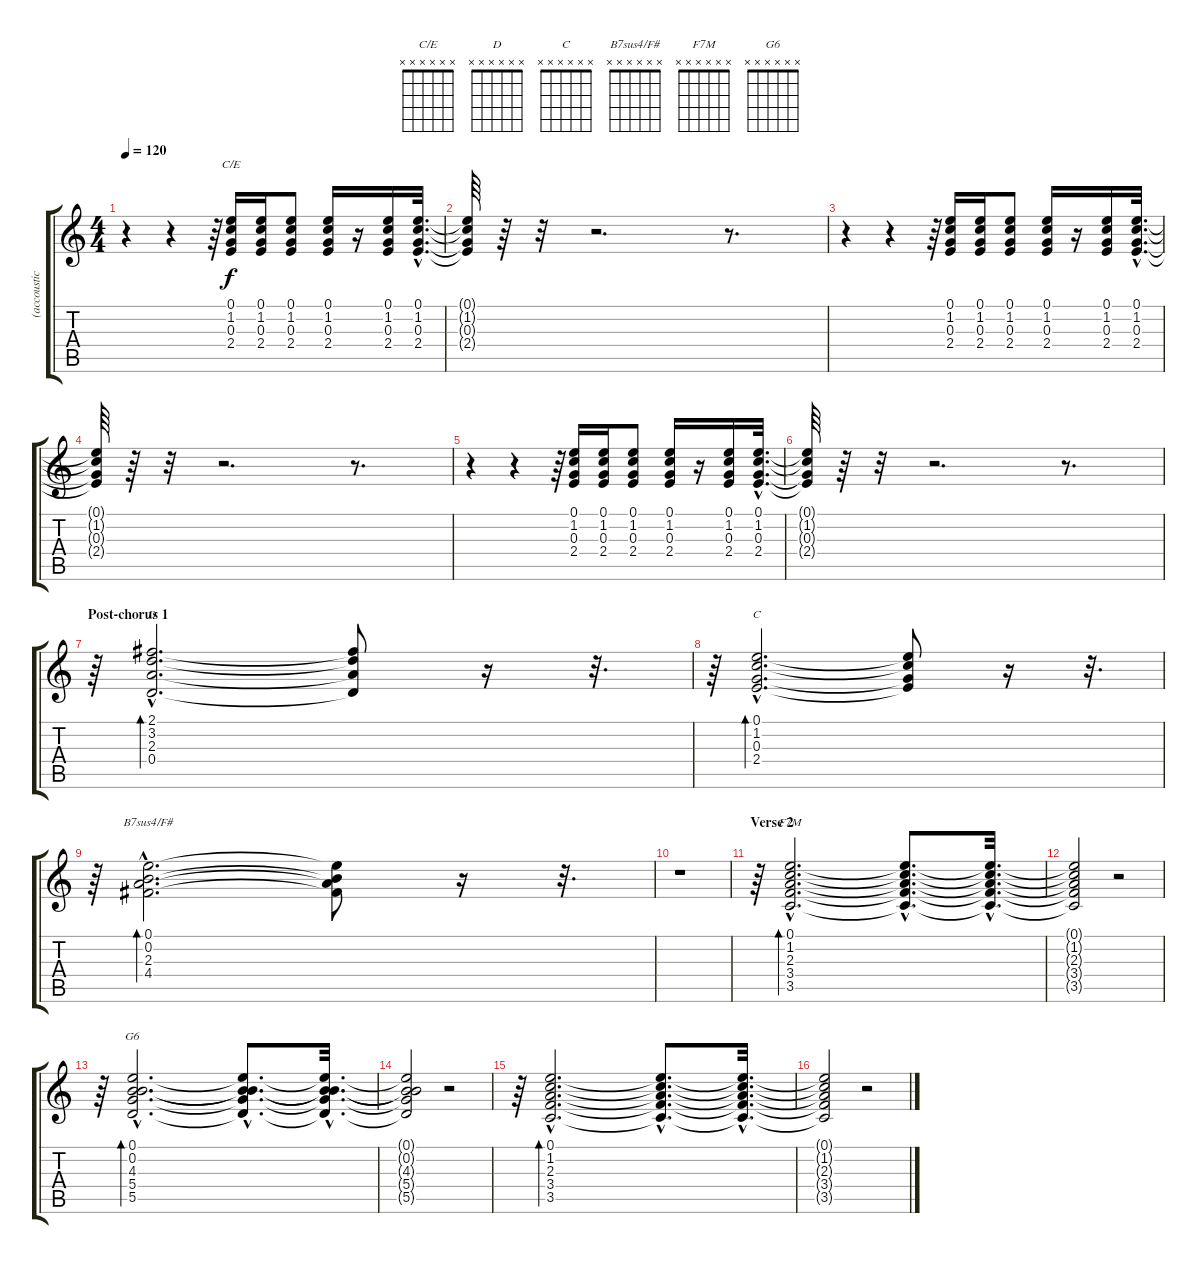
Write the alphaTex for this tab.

\track ("(accoustic stereo fx)" "(accoustic") {instrument acousticguitarsteel}
\staff {score tabs}
\tuning (E4 B3 G3 D3 A2 E2) {hide}
\chord ("C/E" x x x x x x)
\chord ("D" x x x x x x)
\chord ("C" x x x x x x)
\chord ("B7sus4/F#" x x x x x x)
\chord ("F7M" x x x x x x)
\chord ("G6" x x x x x x)
\ts (4 4)
\tempo 120
\clef g2
\ks c
r.4{dy f} r.4 r.64 (0.1 1.2 0.3 2.4).16{ch "C/E"} (0.1 1.2 0.3 2.4).16 (0.1 1.2 0.3 2.4).8 (0.1 1.2 0.3 2.4).16 r.16 (0.1 1.2 0.3 2.4).16 (0.1{hac} 1.2{hac} 0.3{hac} 2.4{hac}).32{d} |
(0.1{t} 1.2{t} 0.3{t} 2.4{t}).64 r.64 r.32 r.2{d} r.8{d} |
r.4 r.4 r.64 (0.1 1.2 0.3 2.4).16 (0.1 1.2 0.3 2.4).16 (0.1 1.2 0.3 2.4).8 (0.1 1.2 0.3 2.4).16 r.16 (0.1 1.2 0.3 2.4).16 (0.1{hac} 1.2{hac} 0.3{hac} 2.4{hac}).32{d} |
(0.1{t} 1.2{t} 0.3{t} 2.4{t}).64 r.64 r.32 r.2{d} r.8{d} |
r.4 r.4 r.64 (0.1 1.2 0.3 2.4).16 (0.1 1.2 0.3 2.4).16 (0.1 1.2 0.3 2.4).8 (0.1 1.2 0.3 2.4).16 r.16 (0.1 1.2 0.3 2.4).16 (0.1{hac} 1.2{hac} 0.3{hac} 2.4{hac}).32{d} |
(0.1{t} 1.2{t} 0.3{t} 2.4{t}).64 r.64 r.32 r.2{d} r.8{d} |
\section ("" "Post-chorus 1")
r.64 (2.1{hac} 3.2{hac} 2.3{hac} 0.4{hac}).2{d bd 240 ch "D"} (2.1{t} 3.2{t} 2.3{t} 0.4{t}).8 r.16 r.32{d} |
r.64 (0.1{hac} 1.2{hac} 0.3{hac} 2.4{hac}).2{d bd 240 ch "C"} (0.1{t} 1.2{t} 0.3{t} 2.4{t}).8 r.16 r.32{d} |
r.64 (0.1{hac} 0.2{hac} 2.3{hac} 4.4{hac}).2{d bd 240 ch "B7sus4/F#"} (0.1{t} 0.2{t} 2.3{t} 4.4{t}).8 r.16 r.32{d} |
r.1 |
\section ("" "Verse 2")
r.64 (0.1{hac} 1.2{hac} 2.3{hac} 3.4{hac} 3.5{hac}).2{d bd 240 ch "F7M"} (0.1{hac t} 1.2{hac t} 2.3{hac t} 3.4{hac t} 3.5{hac t}).8{d} (0.1{hac t} 1.2{hac t} 2.3{hac t} 3.4{hac t} 3.5{hac t}).32{d} |
(0.1{t} 1.2{t} 2.3{t} 3.4{t} 3.5{t}).2 r.2 |
r.64 (0.1{hac} 0.2{hac} 4.3{hac} 5.4{hac} 5.5{hac}).2{d bd 240 ch "G6"} (0.1{hac t} 0.2{hac t} 4.3{hac t} 5.4{hac t} 5.5{hac t}).8{d} (0.1{hac t} 0.2{hac t} 4.3{hac t} 5.4{hac t} 5.5{hac t}).32{d} |
(0.1{t} 0.2{t} 4.3{t} 5.4{t} 5.5{t}).2 r.2 |
r.64 (0.1{hac} 1.2{hac} 2.3{hac} 3.4{hac} 3.5{hac}).2{d bd 240} (0.1{hac t} 1.2{hac t} 2.3{hac t} 3.4{hac t} 3.5{hac t}).8{d} (0.1{hac t} 1.2{hac t} 2.3{hac t} 3.4{hac t} 3.5{hac t}).32{d} |
(0.1{t} 1.2{t} 2.3{t} 3.4{t} 3.5{t}).2 r.2
